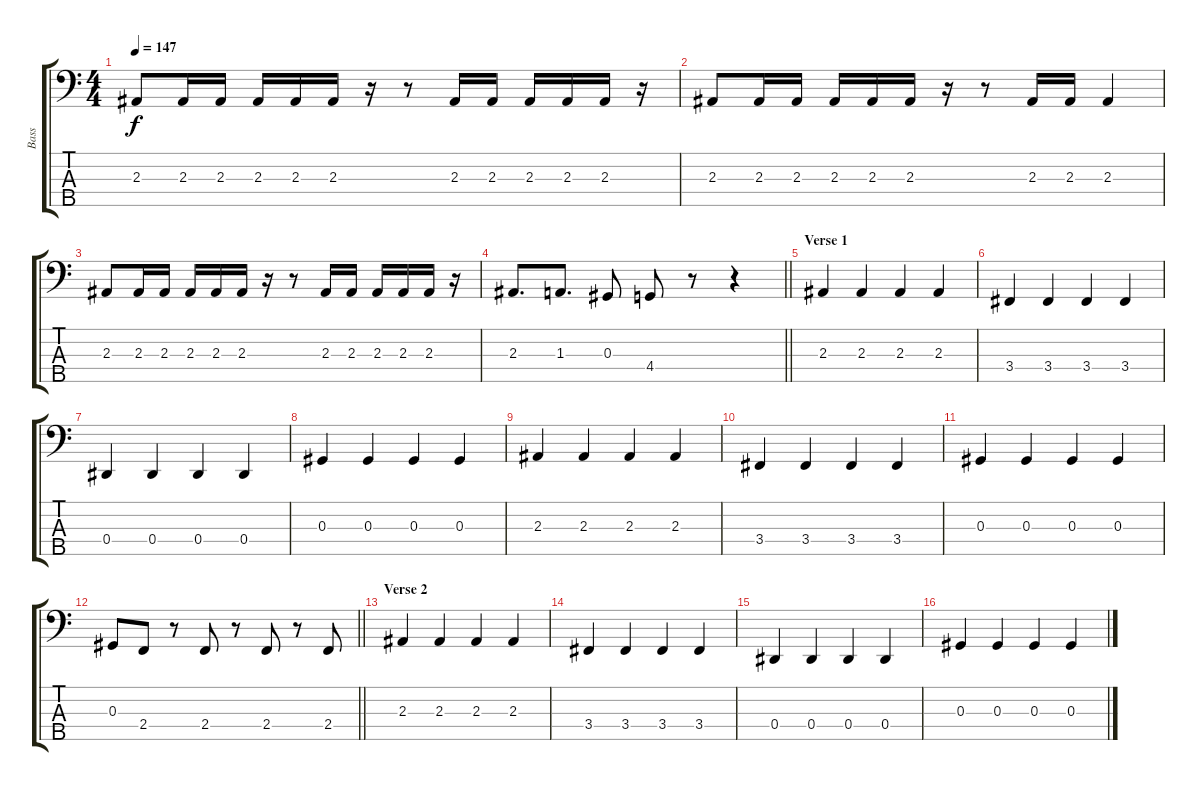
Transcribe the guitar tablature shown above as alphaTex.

\track ("Bass" "Bass") {instrument electricbassfinger}
\staff {score tabs}
\tuning (Gb2 Db2 Ab1 Eb1 Bb0) {hide}
\ts (4 4)
\tempo 147
\clef f4
\ks c
2.3.8{dy f} 2.3.16 2.3.16 2.3.16 2.3.16 2.3.16 r.16 r.8 2.3.16 2.3.16 2.3.16 2.3.16 2.3.16 r.16 |
2.3.8 2.3.16 2.3.16 2.3.16 2.3.16 2.3.16 r.16 r.8 2.3.16 2.3.16 2.3.4 |
2.3.8 2.3.16 2.3.16 2.3.16 2.3.16 2.3.16 r.16 r.8 2.3.16 2.3.16 2.3.16 2.3.16 2.3.16 r.16 |
\barLineRight lightlight
2.3.8{d} 1.3.8{d} 0.3.8 4.4.8 r.8 r.4 |
\section ("" "Verse 1")
2.3.4 2.3.4 2.3.4 2.3.4 |
3.4.4 3.4.4 3.4.4 3.4.4 |
0.4.4 0.4.4 0.4.4 0.4.4 |
0.3.4 0.3.4 0.3.4 0.3.4 |
2.3.4 2.3.4 2.3.4 2.3.4 |
3.4.4 3.4.4 3.4.4 3.4.4 |
0.3.4 0.3.4 0.3.4 0.3.4 |
\barLineRight lightlight
0.3.8 2.4.8 r.8 2.4.8 r.8 2.4.8 r.8 2.4.8 |
\section ("" "Verse 2")
2.3.4 2.3.4 2.3.4 2.3.4 |
3.4.4 3.4.4 3.4.4 3.4.4 |
0.4.4 0.4.4 0.4.4 0.4.4 |
0.3.4 0.3.4 0.3.4 0.3.4
